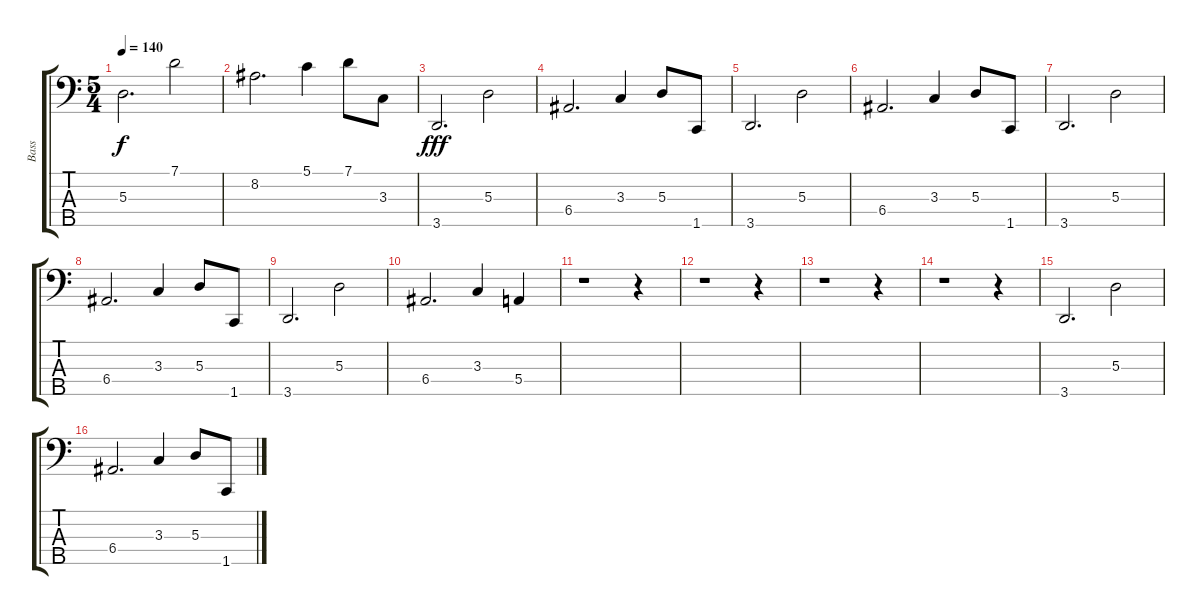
\track ("Bass" "Bass") {instrument electricbassfinger}
\staff {score tabs}
\tuning (G2 D2 A1 E1 B0) {hide}
\ts (5 4)
\tempo 140
\clef f4
\ks c
5.3.2{d dy f} 7.1.2 |
8.2.2{d} 5.1.4 7.1.8 3.3.8 |
3.5.2{d dy fff} 5.3.2 |
6.4.2{d} 3.3.4 5.3.8 1.5.8 |
3.5.2{d} 5.3.2 |
6.4.2{d} 3.3.4 5.3.8 1.5.8 |
3.5.2{d} 5.3.2 |
6.4.2{d} 3.3.4 5.3.8 1.5.8 |
3.5.2{d} 5.3.2 |
6.4.2{d} 3.3.4 5.4.4 |
r.1 r.4 |
r.1 r.4 |
r.1 r.4 |
r.1 r.4 |
3.5.2{d} 5.3.2 |
6.4.2{d} 3.3.4 5.3.8 1.5.8
